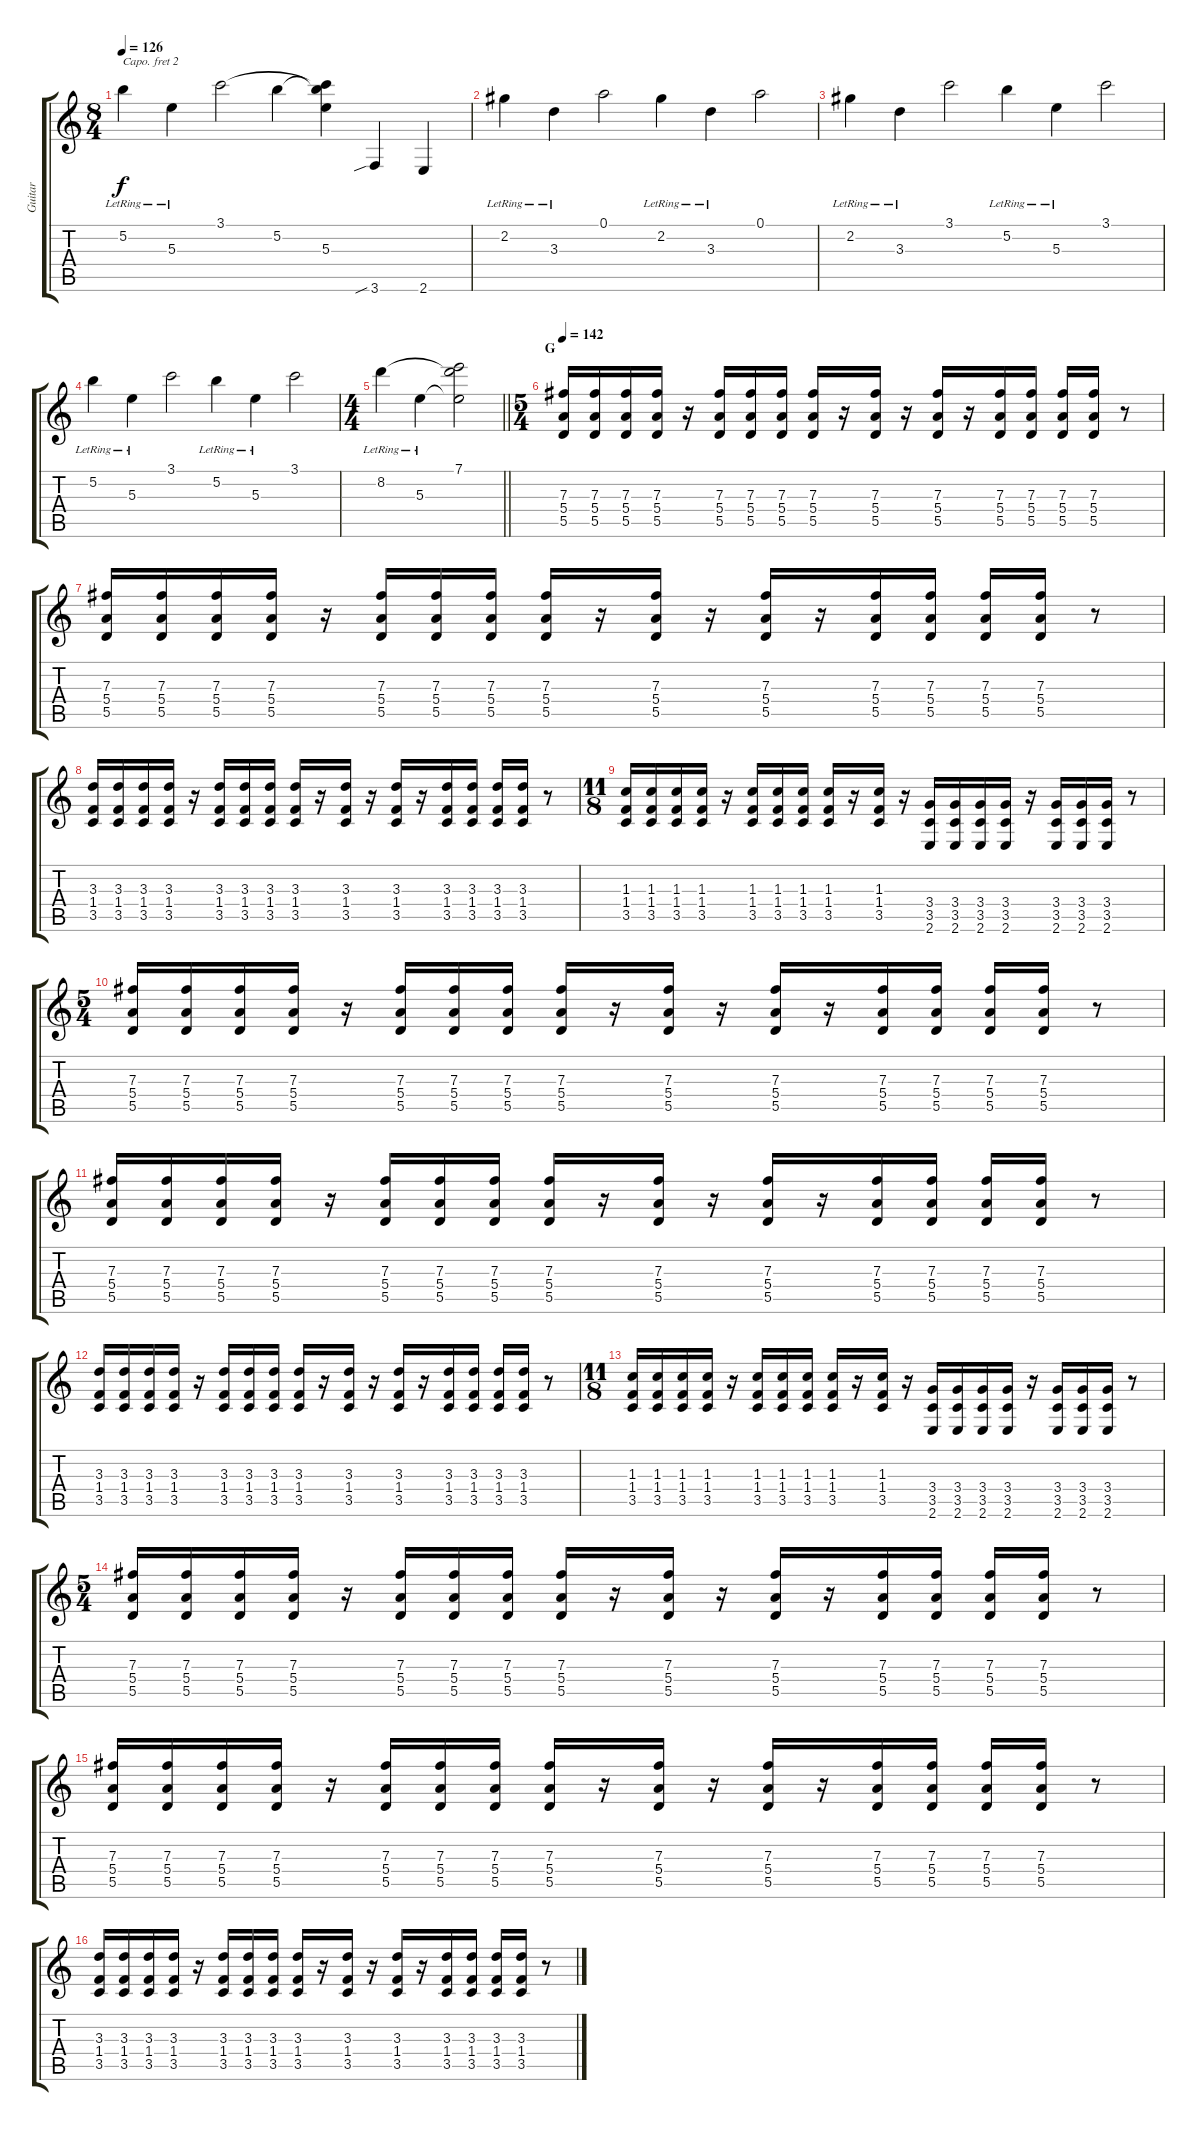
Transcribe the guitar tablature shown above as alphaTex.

\track ("Guitar" "Guitar") {instrument distortionguitar}
\staff {score tabs}
\capo 2
\tuning (G4 E4 A3 D3 G2 C2) {hide}
\ts (8 4)
\tempo 126
\clef g2
\ks c
5.2{lr}.4{dy f} 5.3{lr}.4 3.1.2 5.2.4 (3.1{t} 5.2{t} 5.3).4 3.6{sib}.4 2.6.4 |
2.2{lr}.4 3.3{lr}.4 0.1.2 2.2{lr}.4 3.3{lr}.4 0.1.2 |
2.2{lr}.4 3.3{lr}.4 3.1.2 5.2{lr}.4 5.3{lr}.4 3.1.2 |
5.2{lr}.4 5.3{lr}.4 3.1.2 5.2{lr}.4 5.3{lr}.4 3.1.2 |
\ts (4 4)
\barLineRight lightlight
8.2{lr}.4 5.3{lr}.4 (7.1 8.2{t} 5.3{t}).2 |
\ts (5 4)
\section ("" "G")
\tempo 142
(7.3 5.4 5.5).16 (7.3 5.4 5.5).16 (7.3 5.4 5.5).16 (7.3 5.4 5.5).16 r.16 (7.3 5.4 5.5).16 (7.3 5.4 5.5).16 (7.3 5.4 5.5).16 (7.3 5.4 5.5).16 r.16 (7.3 5.4 5.5).16 r.16 (7.3 5.4 5.5).16 r.16 (7.3 5.4 5.5).16 (7.3 5.4 5.5).16 (7.3 5.4 5.5).16 (7.3 5.4 5.5).16 r.8 |
(7.3 5.4 5.5).16 (7.3 5.4 5.5).16 (7.3 5.4 5.5).16 (7.3 5.4 5.5).16 r.16 (7.3 5.4 5.5).16 (7.3 5.4 5.5).16 (7.3 5.4 5.5).16 (7.3 5.4 5.5).16 r.16 (7.3 5.4 5.5).16 r.16 (7.3 5.4 5.5).16 r.16 (7.3 5.4 5.5).16 (7.3 5.4 5.5).16 (7.3 5.4 5.5).16 (7.3 5.4 5.5).16 r.8 |
(3.3 1.4 3.5).16 (3.3 1.4 3.5).16 (3.3 1.4 3.5).16 (3.3 1.4 3.5).16 r.16 (3.3 1.4 3.5).16 (3.3 1.4 3.5).16 (3.3 1.4 3.5).16 (3.3 1.4 3.5).16 r.16 (3.3 1.4 3.5).16 r.16 (3.3 1.4 3.5).16 r.16 (3.3 1.4 3.5).16 (3.3 1.4 3.5).16 (3.3 1.4 3.5).16 (3.3 1.4 3.5).16 r.8 |
\ts (11 8)
(1.3 1.4 3.5).16 (1.3 1.4 3.5).16 (1.3 1.4 3.5).16 (1.3 1.4 3.5).16 r.16 (1.3 1.4 3.5).16 (1.3 1.4 3.5).16 (1.3 1.4 3.5).16 (1.3 1.4 3.5).16 r.16 (1.3 1.4 3.5).16 r.16 (3.4 3.5 2.6).16 (3.4 3.5 2.6).16 (3.4 3.5 2.6).16 (3.4 3.5 2.6).16 r.16 (3.4 3.5 2.6).16 (3.4 3.5 2.6).16 (3.4 3.5 2.6).16 r.8 |
\ts (5 4)
(7.3 5.4 5.5).16 (7.3 5.4 5.5).16 (7.3 5.4 5.5).16 (7.3 5.4 5.5).16 r.16 (7.3 5.4 5.5).16 (7.3 5.4 5.5).16 (7.3 5.4 5.5).16 (7.3 5.4 5.5).16 r.16 (7.3 5.4 5.5).16 r.16 (7.3 5.4 5.5).16 r.16 (7.3 5.4 5.5).16 (7.3 5.4 5.5).16 (7.3 5.4 5.5).16 (7.3 5.4 5.5).16 r.8 |
(7.3 5.4 5.5).16 (7.3 5.4 5.5).16 (7.3 5.4 5.5).16 (7.3 5.4 5.5).16 r.16 (7.3 5.4 5.5).16 (7.3 5.4 5.5).16 (7.3 5.4 5.5).16 (7.3 5.4 5.5).16 r.16 (7.3 5.4 5.5).16 r.16 (7.3 5.4 5.5).16 r.16 (7.3 5.4 5.5).16 (7.3 5.4 5.5).16 (7.3 5.4 5.5).16 (7.3 5.4 5.5).16 r.8 |
(3.3 1.4 3.5).16 (3.3 1.4 3.5).16 (3.3 1.4 3.5).16 (3.3 1.4 3.5).16 r.16 (3.3 1.4 3.5).16 (3.3 1.4 3.5).16 (3.3 1.4 3.5).16 (3.3 1.4 3.5).16 r.16 (3.3 1.4 3.5).16 r.16 (3.3 1.4 3.5).16 r.16 (3.3 1.4 3.5).16 (3.3 1.4 3.5).16 (3.3 1.4 3.5).16 (3.3 1.4 3.5).16 r.8 |
\ts (11 8)
(1.3 1.4 3.5).16 (1.3 1.4 3.5).16 (1.3 1.4 3.5).16 (1.3 1.4 3.5).16 r.16 (1.3 1.4 3.5).16 (1.3 1.4 3.5).16 (1.3 1.4 3.5).16 (1.3 1.4 3.5).16 r.16 (1.3 1.4 3.5).16 r.16 (3.4 3.5 2.6).16 (3.4 3.5 2.6).16 (3.4 3.5 2.6).16 (3.4 3.5 2.6).16 r.16 (3.4 3.5 2.6).16 (3.4 3.5 2.6).16 (3.4 3.5 2.6).16 r.8 |
\ts (5 4)
(7.3 5.4 5.5).16 (7.3 5.4 5.5).16 (7.3 5.4 5.5).16 (7.3 5.4 5.5).16 r.16 (7.3 5.4 5.5).16 (7.3 5.4 5.5).16 (7.3 5.4 5.5).16 (7.3 5.4 5.5).16 r.16 (7.3 5.4 5.5).16 r.16 (7.3 5.4 5.5).16 r.16 (7.3 5.4 5.5).16 (7.3 5.4 5.5).16 (7.3 5.4 5.5).16 (7.3 5.4 5.5).16 r.8 |
(7.3 5.4 5.5).16 (7.3 5.4 5.5).16 (7.3 5.4 5.5).16 (7.3 5.4 5.5).16 r.16 (7.3 5.4 5.5).16 (7.3 5.4 5.5).16 (7.3 5.4 5.5).16 (7.3 5.4 5.5).16 r.16 (7.3 5.4 5.5).16 r.16 (7.3 5.4 5.5).16 r.16 (7.3 5.4 5.5).16 (7.3 5.4 5.5).16 (7.3 5.4 5.5).16 (7.3 5.4 5.5).16 r.8 |
(3.3 1.4 3.5).16 (3.3 1.4 3.5).16 (3.3 1.4 3.5).16 (3.3 1.4 3.5).16 r.16 (3.3 1.4 3.5).16 (3.3 1.4 3.5).16 (3.3 1.4 3.5).16 (3.3 1.4 3.5).16 r.16 (3.3 1.4 3.5).16 r.16 (3.3 1.4 3.5).16 r.16 (3.3 1.4 3.5).16 (3.3 1.4 3.5).16 (3.3 1.4 3.5).16 (3.3 1.4 3.5).16 r.8
